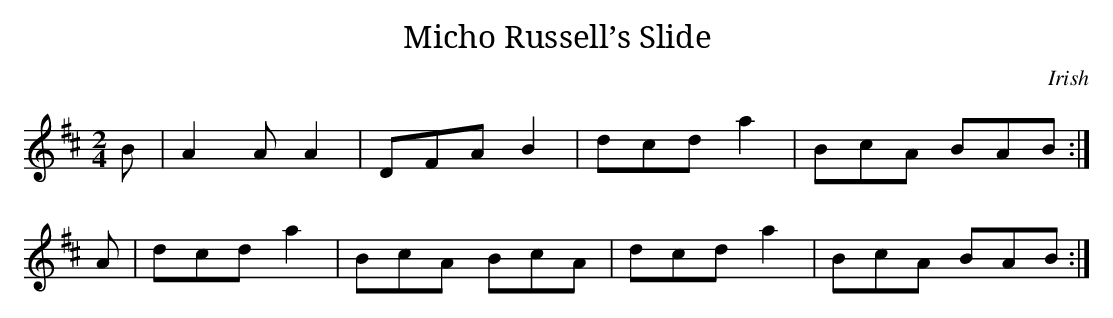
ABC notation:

X:1
T:Micho Russell’s Slide
M:2/4
K:D
B | A2 A A2 | DFA B2 | dcd a2 | BcA BAB :|
A | dcd a2 | BcA BcA | dcd a2 | BcA BAB :|
